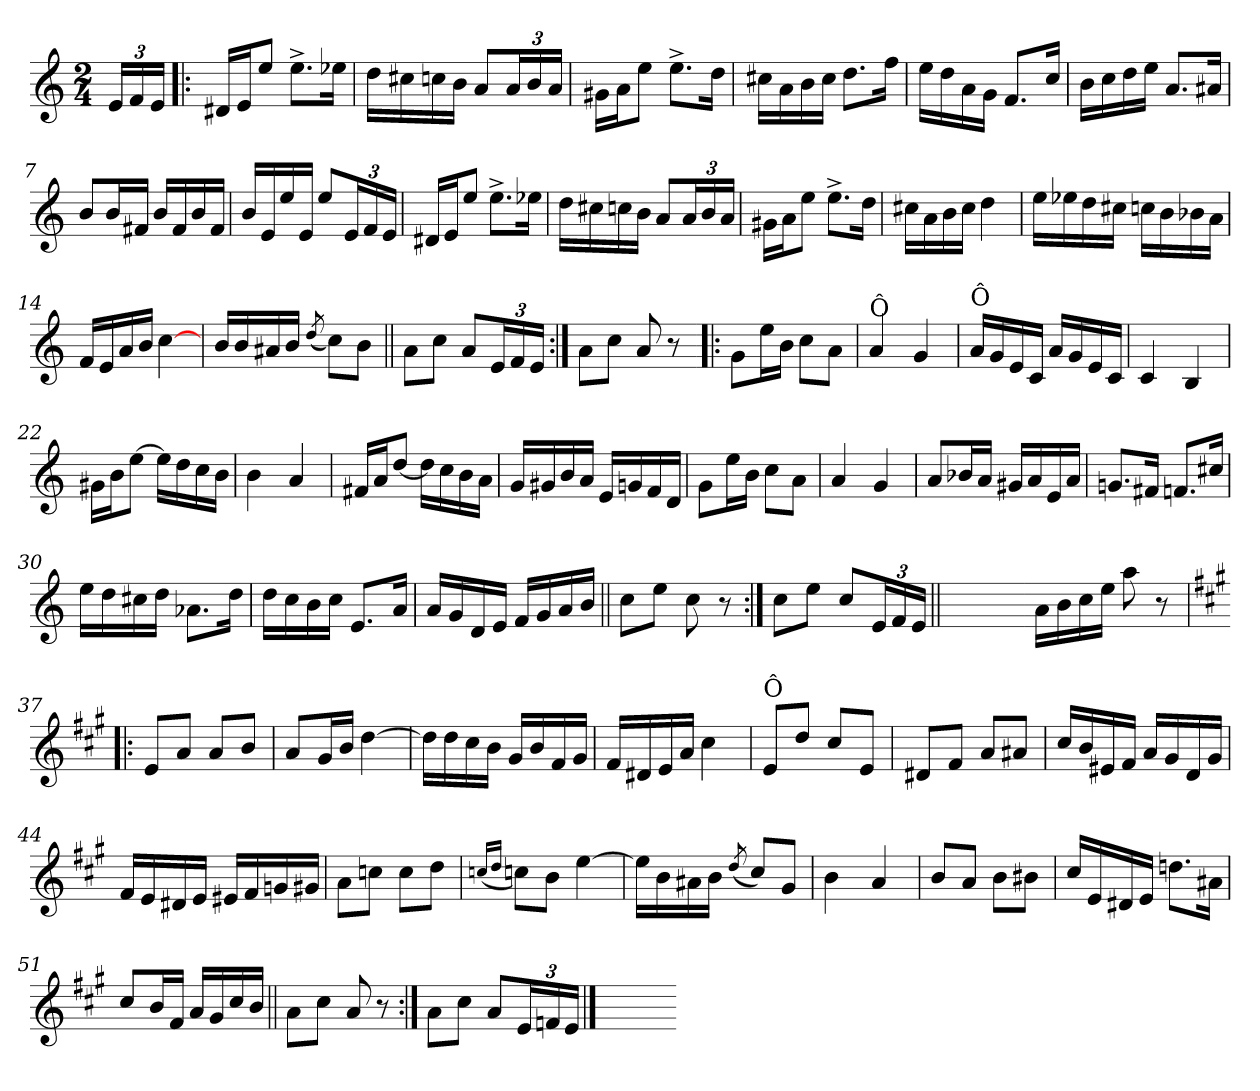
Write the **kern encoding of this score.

**kern
*part1
*staff1
*clefG2
*k[]
*C:
*M2/4
=
24e/LL
24f/
24e/JJ
=1!|:
16d#X/LL
16e/J
8ee/J
8.ee^>\L
16ee-X\Jk
=2
16dd\LL
16cc#X\
16ccn\
16b\JJ
8a/L
24a/L
24b/
24a/JJ
=3
16g#X\LL
16a\J
8ee\J
8.ee^>\L
16dd\Jk
=4
16cc#X\LL
16a\
16b\
16cc#\JJ
8.dd\L
16ff\Jk
!!LO:LB:g=z
=5
16ee\LL
16dd\
16a\
16g\JJ
8.f/L
16cc/Jk
=6
16b\LL
16cc\
16dd\
16ee\JJ
8.a/L
16a#X/Jk
=7
8b/L
16b/L
16f#X/JJ
16b/LL
16f#/
16b/
16f#/JJ
=8
16b/LL
16e/
16ee/
16e/JJ
8ee/L
24e/L
24f/
24e/JJ
!!LO:LB:g=z
=9
16d#X/LL
16e/J
8ee/J
8.ee^>\L
16ee-X\Jk
=10
16dd\LL
16cc#X\
16ccn\
16b\JJ
8a/L
24a/L
24b/
24a/JJ
=11
16g#X\LL
16a\J
8ee\J
8.ee^>\L
16dd\Jk
=12
16cc#X\LL
16a\
16b\
16cc#\JJ
4dd\
!!LO:LB:g=z
=13
16ee\LL
16ee-X\
16dd\
16cc#X\JJ
16ccn\LL
16b\
16b-X\
16a\JJ
=14
16f/LL
16e/
16a/
16b/JJ
[4cc\
=15
16b/LL
16b/
16a#X/
16b/JJ
(<8qdd/
8cc\L)
8b\J
=16||
8a\L
8cc\J
8a/L
24e/L
24f/
24e/JJ
!!LO:LB:g=z
=17:|!
8a\L
8cc\J
8a/
8r
=18!|:
8g\L
16ee\L
16b\JJ
8cc\L
8a\J
=19
!LO:TX:a:t=Ô
4a/
4g/
=20
!LO:TX:a:t=Ô
16a/LL
16g/
16e/
16c/JJ
16a/LL
16g/
16e/
16c/JJ
!!LO:LB:g=z
=21
4c/
4B/
=22
16g#X\LL
16b\J
[8ee\J
16ee\LL]
16dd\
16cc\
16b\JJ
=23
4b\
4a/
=24
16f#X/LL
16a/J
[8dd/J
16dd\LL]
16cc\
16b\
16a\JJ
!!LO:LB:g=z
=25
16g/LL
16g#X/
16b/
16a/JJ
16e/LL
16gn/
16f/
16d/JJ
=26
8g\L
16ee\L
16b\JJ
8cc\L
8a\J
=27
4a/
4g/
=28
8a/L
16b-X/L
16a/JJ
16g#X/LL
16a/
16e/
16a/JJ
!!LO:LB:g=z
=29
8.gn/L
16f#X/Jk
8.fn/L
16cc#X/Jk
=30
16ee\LL
16dd\
16cc#X\
16dd\JJ
8.a-X\L
16dd\Jk
=31
16dd\LL
16cc\
16b\
16cc\JJ
8.e/L
16a/Jk
=32
16a/LL
16g/
16d/
16e/JJ
16f/LL
16g/
16a/
16b/JJ
!!LO:LB:g=z
=33||
8cc\L
8ee\J
8cc\
8r
=34:|!
8cc\L
8ee\J
8cc/L
24e/L
24f/
24e/JJ
=35||
*stria0
2ryy
!!LO:PB:g=z
=36-
*stria5
16a\LL
16b\
16cc\
16ee\JJ
8aa\
8r
=37!|:
*k[f#c#g#]
*A:
8e/L
8a/J
8a/L
8b/J
=38
8a/L
16g#/L
16b/JJ
[4dd\
=39
16dd\LL]
16dd\
16cc#\
16b\JJ
16g#/LL
16b/
16f#/
16g#/JJ
!!LO:LB:g=z
=40
16f#/LL
16d#X/
16e/
16a/JJ
4cc#\
=41
!LO:TX:a:t=Ô
8e/L
8dd/J
8cc#/L
8e/J
=42
8d#X/L
8f#/J
8a/L
8a#X/J
=43
16cc#/LL
16b/
16e#X/
16f#/JJ
16a/LL
16g#/
16d/
16g#/JJ
!!LO:LB:g=z
=44
16f#/LL
16e/
16d#X/
16e/JJ
16e#X/LL
16f#/
16gn/
16g#X/JJ
=45
8a\L
8ccn\J
8cc\L
8dd\J
=46
(<16qccn/LL
16qdd/JJ
8cc\L)
8b\J
[4ee\
=47
16ee\LL]
16b\
16a#X\
16b\JJ
(<8qdd/
8cc#/L)
8g#/J
!!LO:LB:g=z
=48
4b\
4a/
=49
8b/L
8a/J
8b\L
8b#X\J
=50
16cc#/LL
16e/
16d#X/
16e/JJ
8.ddn\L
16a#X\Jk
=51
8cc#/L
16b/L
16f#/JJ
16a/LL
16g#/
16cc#/
16b/JJ
!!LO:LB:g=z
=52||
8a\L
8cc#\J
8a/
8r
=53:|!
8a\L
8cc#\J
8a/L
24e/L
24fn/
24e/JJ
==54
*stria0
2ryy
=-
*-
